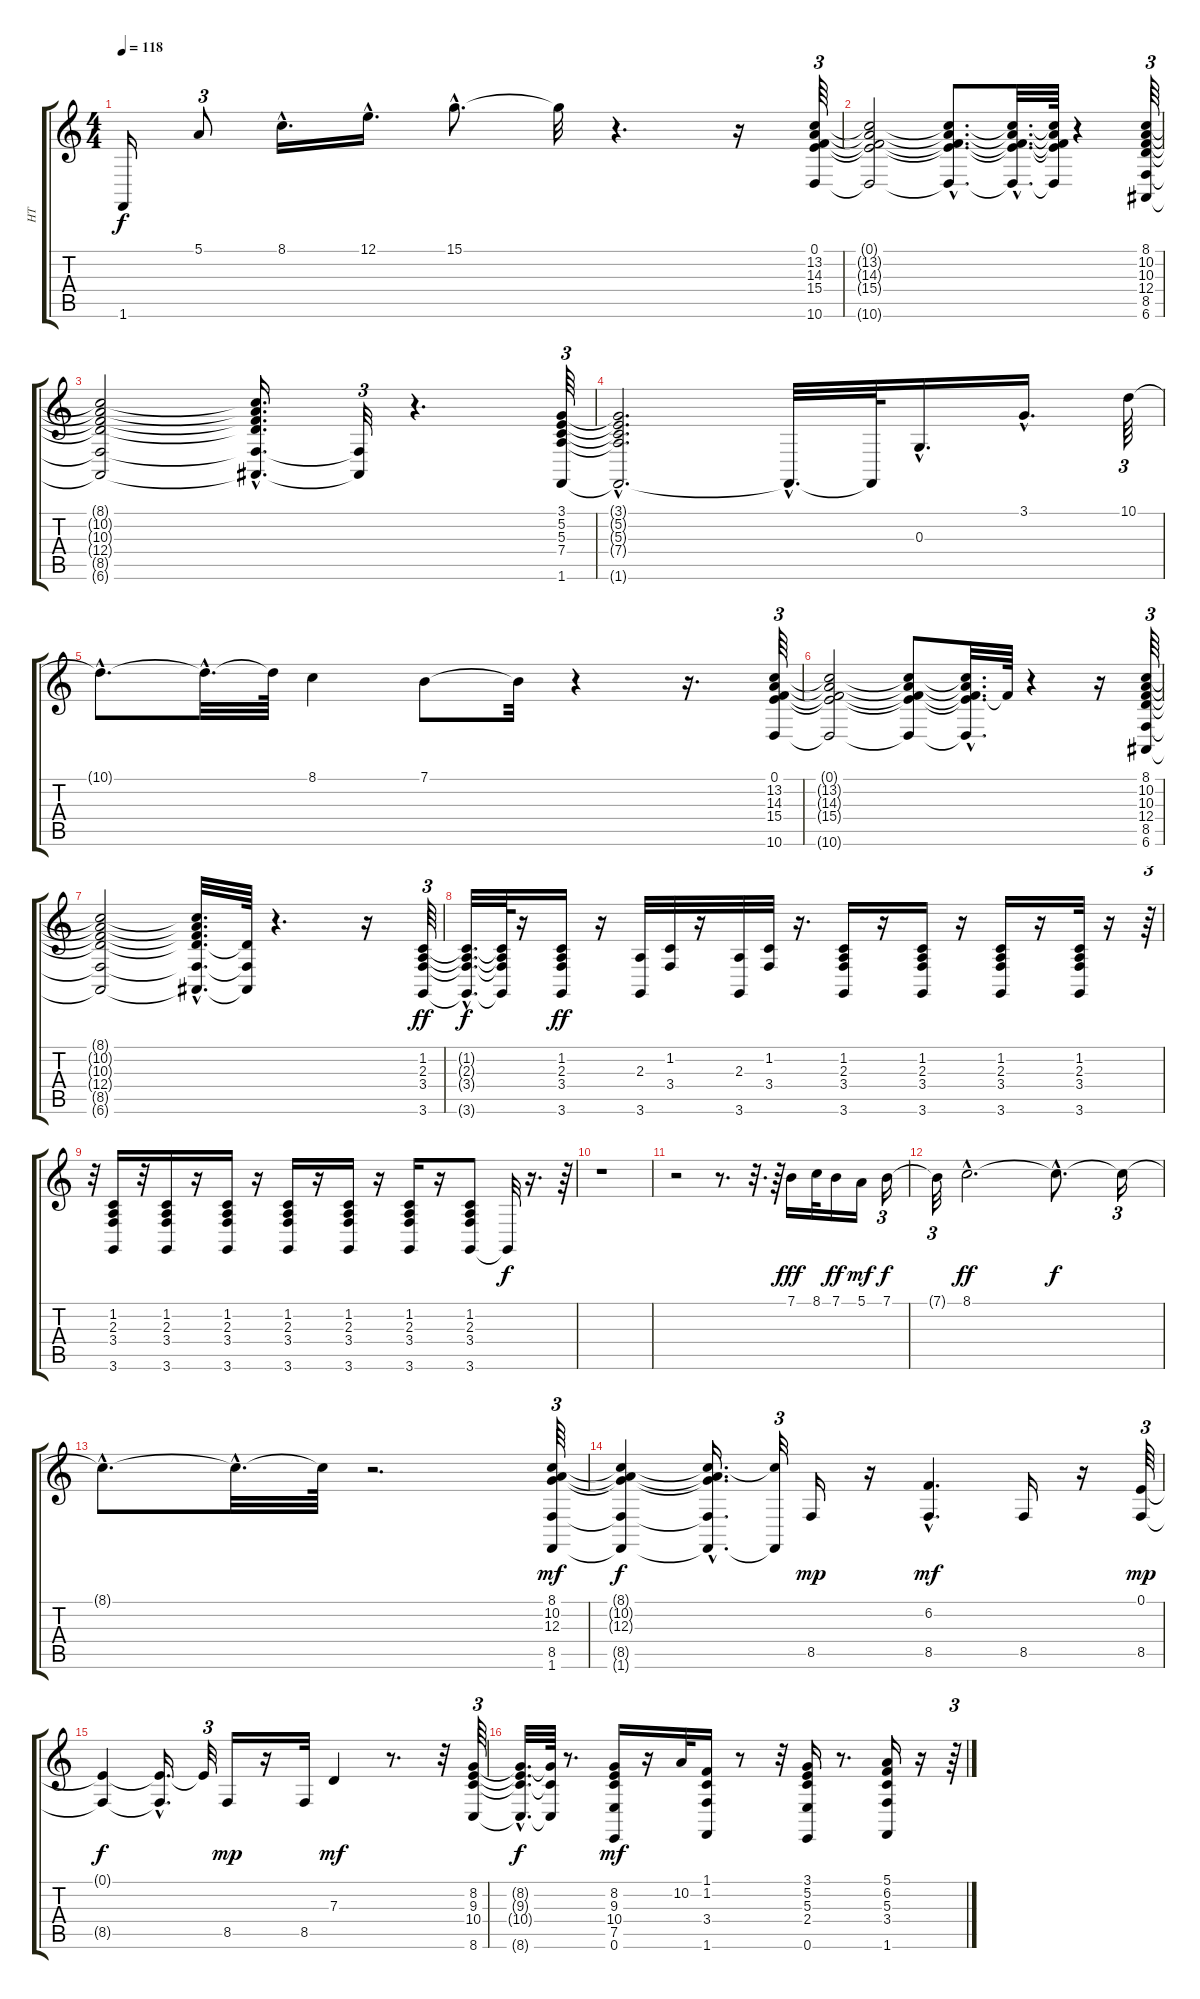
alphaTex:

\track ("HT" "HT") {instrument honkytonkpiano}
\staff {score tabs}
\tuning (E4 B3 G3 D3 A2 E2) {hide}
\ts (4 4)
\tempo 118
\clef g2
\ks c
1.6{t}.16{dy f} 5.1.8{tu (3 2)} 8.1{hac}.16{d} 12.1{hac}.16{d} 15.1{hac}.8{d} 15.1{t}.32 r.4{d} r.16 (0.1 13.2 14.3 15.4 10.6).64{tu (3 2)} |
(0.1{t} 13.2{t} 14.3{t} 15.4{t} 10.6{t}).2 (0.1{hac t} 13.2{hac t} 14.3{hac t} 15.4{hac t} 10.6{hac t}).8{d} (0.1{hac t} 13.2{hac t} 14.3{hac t} 15.4{hac t} 10.6{hac t}).32{d} (0.1{t} 13.2{t} 14.3{t} 15.4{t} 10.6{t}).64 r.4 (8.1 10.2 10.3 12.4 8.5 6.6).64{tu (3 2)} |
(8.1{t} 10.2{t} 10.3{t} 12.4{t} 8.5{t} 6.6{t}).2 (8.1{hac t} 10.2{hac t} 10.3{hac t} 12.4{hac t} 8.5{hac t} 6.6{hac t}).16{d} (8.5{t} 6.6{t}).32{tu (3 2)} r.4{d} (3.1 5.2 5.3 7.4 1.6).64{tu (3 2)} |
(3.1{hac t} 5.2{hac t} 5.3{hac t} 7.4{hac t} 1.6{hac t}).2{d} 1.6{hac t}.32{d} 1.6{t}.64 0.3{hac}.16{d} 3.1{hac}.16{d} 10.1.64{tu (3 2)} |
10.1{hac t}.8{d} 10.1{hac t}.32{d} 10.1{t}.64 8.1.4 7.1.8 7.1{t}.32 r.4 r.16{d} (0.1 13.2 14.3 15.4 10.6).64{tu (3 2)} |
(0.1{t} 13.2{t} 14.3{t} 15.4{t} 10.6{t}).2 (0.1{t} 13.2{t} 14.3{t} 15.4{t} 10.6{t}).8 (0.1{hac t} 13.2{hac t} 14.3{hac t} 15.4{hac t} 10.6{hac t}).32{d} 15.4{t}.64 r.4 r.16 (8.1 10.2 10.3 12.4 8.5 6.6).64{tu (3 2)} |
(8.1{t} 10.2{t} 10.3{t} 12.4{t} 8.5{t} 6.6{t}).2 (8.1{hac t} 10.2{hac t} 10.3{hac t} 12.4{hac t} 8.5{hac t} 6.6{hac t}).32{d} (12.4{t} 8.5{t} 6.6{t}).64 r.4{d} r.16 (1.2 2.3 3.4 3.6).64{tu (3 2) dy ff volume 12} |
(1.2{hac t} 2.3{hac t} 3.4{hac t} 3.6{hac t}).32{d dy f} (1.2{t} 2.3{t} 3.4{t} 3.6{t}).64 r.16 (1.2 2.3 3.4 3.6).16{dy ff volume 12} r.16 (2.3 3.6).32{volume 13} (1.2 3.4).32 r.16 (2.3 3.6).32{volume 13} (1.2 3.4).32 r.16{d} (1.2 2.3 3.4 3.6).16{volume 13} r.16 (1.2 2.3 3.4 3.6).16{volume 14} r.16 (1.2 2.3 3.4 3.6).16{volume 14} r.16 (1.2 2.3 3.4 3.6).32{volume 14} r.16 r.64{tu (3 2)} |
r.32{tu (3 2)} (1.2 2.3 3.4 3.6).16{volume 14} r.32 (1.2 2.3 3.4 3.6).16{volume 14} r.16 (1.2 2.3 3.4 3.6).16{volume 15} r.16 (1.2 2.3 3.4 3.6).16{volume 15} r.16 (1.2 2.3 3.4 3.6).16{volume 15} r.16 (1.2 2.3 3.4 3.6).16{volume 16} r.16 (1.2 2.3 3.4 3.6).8{volume 16} 3.6{t}.32{dy f} r.16{d} r.64{tu (3 2)} |
r.1 |
r.2 r.8{d} r.32{d} r.64 7.1.16{dy fff} 8.1.32 7.1.16{dy ff} 5.1.16{dy mf} 7.1.16{tu (3 2) dy f} |
7.1{t}.32{tu (3 2)} 8.1{hac}.2{d dy ff} 8.1{hac t}.8{d dy f} 8.1{t}.16{tu (3 2)} |
8.1{hac t}.8{d} 8.1{hac t}.32{d} 8.1{t}.64 r.2{d} (8.1 10.2 12.3 8.5 1.6).64{tu (3 2) dy mf} |
(8.1{t} 10.2{t} 12.3{t} 8.5{t} 1.6{t}).4{dy f} (8.1{hac t} 10.2{hac t} 12.3{hac t} 8.5{hac t} 1.6{hac t}).16{d} (8.1{t} 1.6{t}).32{tu (3 2)} 8.5.16{dy mp} r.16 (6.2{hac} 8.5{hac}).4{d dy mf} 8.5.16 r.16 (0.1 8.5).64{tu (3 2) dy mp} |
(0.1{t} 8.5{t}).4{dy f} (0.1{hac t} 8.5{hac t}).16{d} 0.1{t}.32{tu (3 2)} 8.5.16{dy mp} r.16 8.5.32 7.3.4{dy mf} r.8{d} r.32 (8.2 9.3 10.4 8.6).64{tu (3 2)} |
(8.2{hac t} 9.3{hac t} 10.4{hac t} 8.6{hac t}).32{d dy f} (8.2{t} 10.4{t} 8.6{t}).64 r.8{d} (8.2 9.3 10.4 7.5 0.6).16{dy mf} r.16 10.2.32 (1.1 1.2 3.4 1.6).16 r.8 r.32 (3.1 5.2 5.3 2.4 0.6).16 r.8{d} (5.1 6.2 5.3 3.4 1.6).16 r.16 r.64{tu (3 2)}
